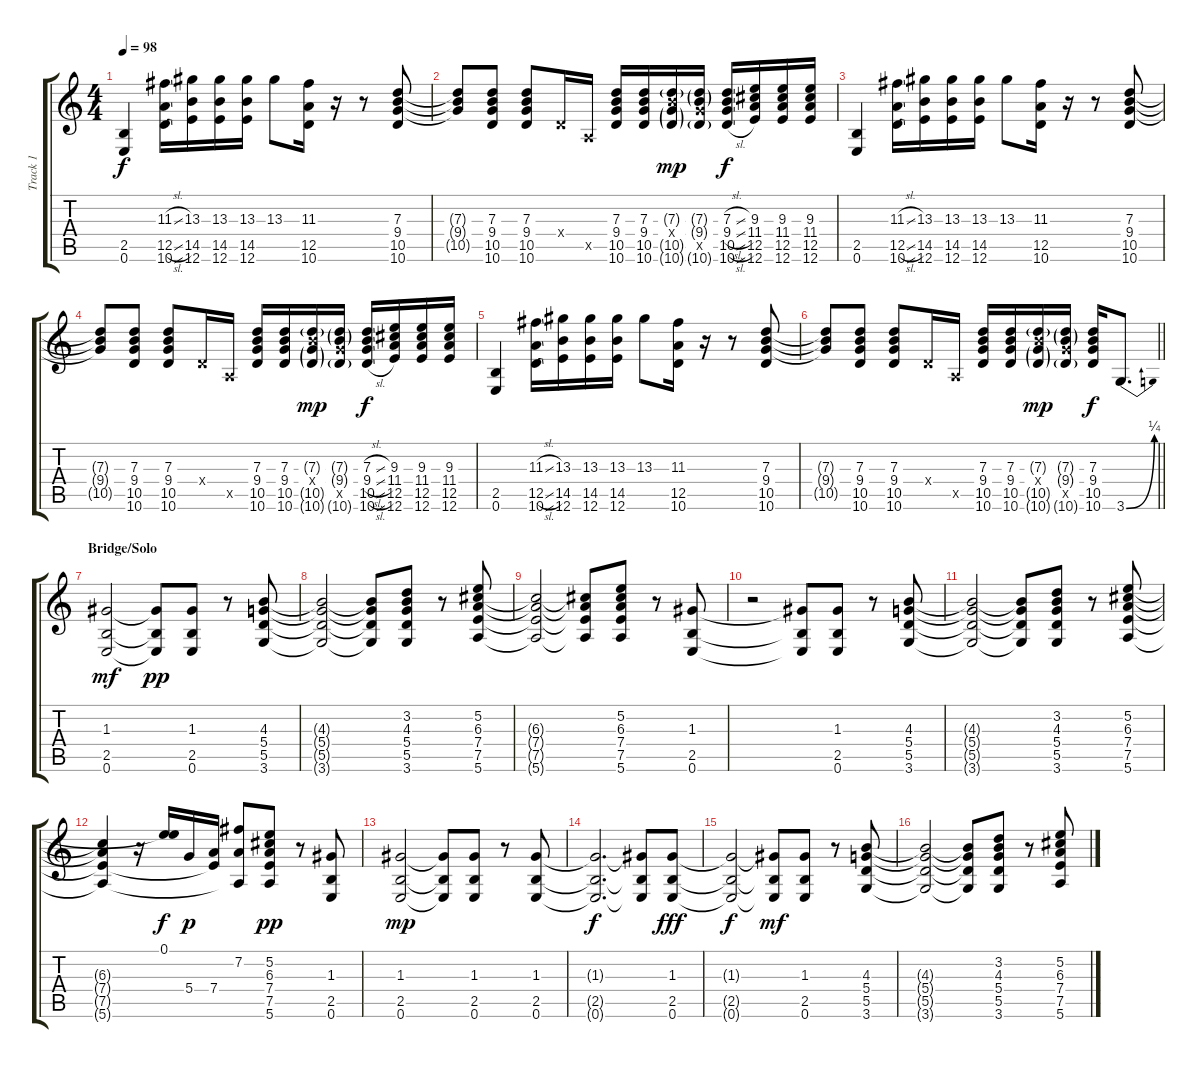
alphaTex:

\track ("Track 1" "Track 1") {instrument overdrivenguitar}
\staff {score tabs}
\tuning (E4 B3 G3 D3 A2 E2) {hide}
\ts (4 4)
\tempo 98
\clef g2
\ks c
(2.5 0.6).4{dy f} (11.3{sl} 12.5{sl} 10.6{sl}).16 (13.3 14.5 12.6).16 (13.3 14.5 12.6).16 (13.3 14.5 12.6).16 13.3.8 (11.3 12.5 10.6).16 r.16 r.8 (7.3 9.4 10.5 10.6).8 |
(7.3{t} 9.4{t} 10.5{t}).8 (7.3 9.4 10.5 10.6).8 (7.3 9.4 10.5 10.6).8 0.4{x}.16 0.5{x}.16 (7.3 9.4 10.5 10.6).16 (7.3 9.4 10.5 10.6).16 (7.3{g} 9.4{x} 10.5{g} 10.6{g}).16{dy mp} (7.3{g} 9.4{g} 10.5{x} 10.6{g}).16 (7.3{sl} 9.4{sl} 10.5{sl} 10.6{sl}).16{dy f} (9.3 11.4 12.5 12.6).16 (9.3 11.4 12.5 12.6).16 (9.3 11.4 12.5 12.6).16 |
(2.5 0.6).4 (11.3{sl} 12.5{sl} 10.6{sl}).16 (13.3 14.5 12.6).16 (13.3 14.5 12.6).16 (13.3 14.5 12.6).16 13.3.8 (11.3 12.5 10.6).16 r.16 r.8 (7.3 9.4 10.5 10.6).8 |
(7.3{t} 9.4{t} 10.5{t}).8 (7.3 9.4 10.5 10.6).8 (7.3 9.4 10.5 10.6).8 0.4{x}.16 0.5{x}.16 (7.3 9.4 10.5 10.6).16 (7.3 9.4 10.5 10.6).16 (7.3{g} 9.4{x} 10.5{g} 10.6{g}).16{dy mp} (7.3{g} 9.4{g} 10.5{x} 10.6{g}).16 (7.3{sl} 9.4{sl} 10.5{sl} 10.6{sl}).16{dy f} (9.3 11.4 12.5 12.6).16 (9.3 11.4 12.5 12.6).16 (9.3 11.4 12.5 12.6).16 |
(2.5 0.6).4 (11.3{sl} 12.5{sl} 10.6{sl}).16 (13.3 14.5 12.6).16 (13.3 14.5 12.6).16 (13.3 14.5 12.6).16 13.3.8 (11.3 12.5 10.6).16 r.16 r.8 (7.3 9.4 10.5 10.6).8 |
\barLineRight lightlight
(7.3{t} 9.4{t} 10.5{t}).8 (7.3 9.4 10.5 10.6).8 (7.3 9.4 10.5 10.6).8 0.4{x}.16 0.5{x}.16 (7.3 9.4 10.5 10.6).16 (7.3 9.4 10.5 10.6).16 (7.3{g} 9.4{x} 10.5{g} 10.6{g}).16{dy mp} (7.3{g} 9.4{g} 10.5{x} 10.6{g}).16 (7.3 9.4 10.5 10.6).16{dy f} 3.6{be (bend 0 0 60 1)}.8{d} |
\section ("" "Bridge/Solo")
(1.3 2.5 0.6).2{dy mf} (1.3{t} 2.5{t} 0.6{t}).8{dy pp} (1.3 2.5 0.6).8 r.8 (4.3 5.4 5.5 3.6).8 |
(4.3{t} 5.4{t} 5.5{t} 3.6{t}).2 (4.3{t} 5.4{t} 5.5{t} 3.6{t}).8 (3.2 4.3 5.4 5.5 3.6).8 r.8 (5.2 6.3 7.4 7.5 5.6).8 |
(6.3{t} 7.4{t} 7.5{t} 5.6{t}).2 (6.3{t} 7.4{t} 7.5{t} 5.6{t}).8 (5.2 6.3 7.4 7.5 5.6).8 r.8 (1.3 2.5 0.6).8 |
r.2 (1.3{t} 2.5{t} 0.6{t}).8 (1.3 2.5 0.6).8 r.8 (4.3 5.4 5.5 3.6).8 |
(4.3{t} 5.4{t} 5.5{t} 3.6{t}).2 (4.3{t} 5.4{t} 5.5{t} 3.6{t}).8 (3.2 4.3 5.4 5.5 3.6).8 r.8 (5.2 6.3 7.4 7.5 5.6).8 |
(6.3{t} 7.4{t} 7.5{t} 5.6{t}).4 r.16 (0.1 5.2{t}).16{dy f} 5.4.16{dy p} (7.4 7.5{t}).16 (7.2 7.4{t} 5.6{t}).8 (5.2 6.3 7.4 7.5 5.6).8{dy pp} r.8 (1.3 2.5 0.6).8 |
(1.3 2.5 0.6).2{dy mp} (1.3{t} 2.5{t} 0.6{t}).8 (1.3 2.5 0.6).8 r.8 (1.3 2.5 0.6).8 |
(1.3{t} 2.5{t} 0.6{t}).2{d dy f} (1.3{t} 2.5{t} 0.6{t}).8 (1.3 2.5 0.6).8{dy fff} |
(1.3{t} 2.5{t} 0.6{t}).2{dy f} (1.3{t} 2.5{t} 0.6{t}).8{dy mf} (1.3 2.5 0.6).8 r.8 (4.3 5.4 5.5 3.6).8 |
(4.3{t} 5.4{t} 5.5{t} 3.6{t}).2 (4.3{t} 5.4{t} 5.5{t} 3.6{t}).8 (3.2 4.3 5.4 5.5 3.6).8 r.8 (5.2 6.3 7.4 7.5 5.6).8
